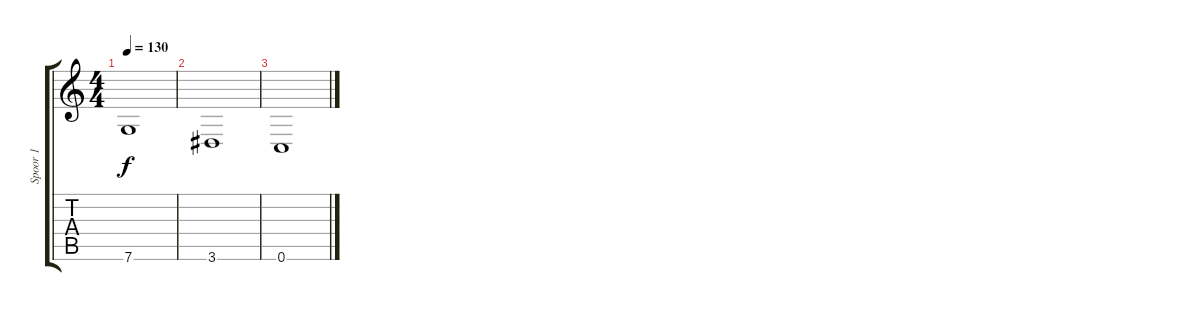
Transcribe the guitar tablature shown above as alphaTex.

\track ("Spoor 1" "Spoor 1") {instrument distortionguitar}
\staff {score tabs}
\tuning (E4 B3 G3 D3 A2 C2) {hide}
\ts (4 4)
\tempo 130
\clef g2
\ks c
7.6.1{dy f volume 6} |
3.6.1{volume 0} |
0.6.1
